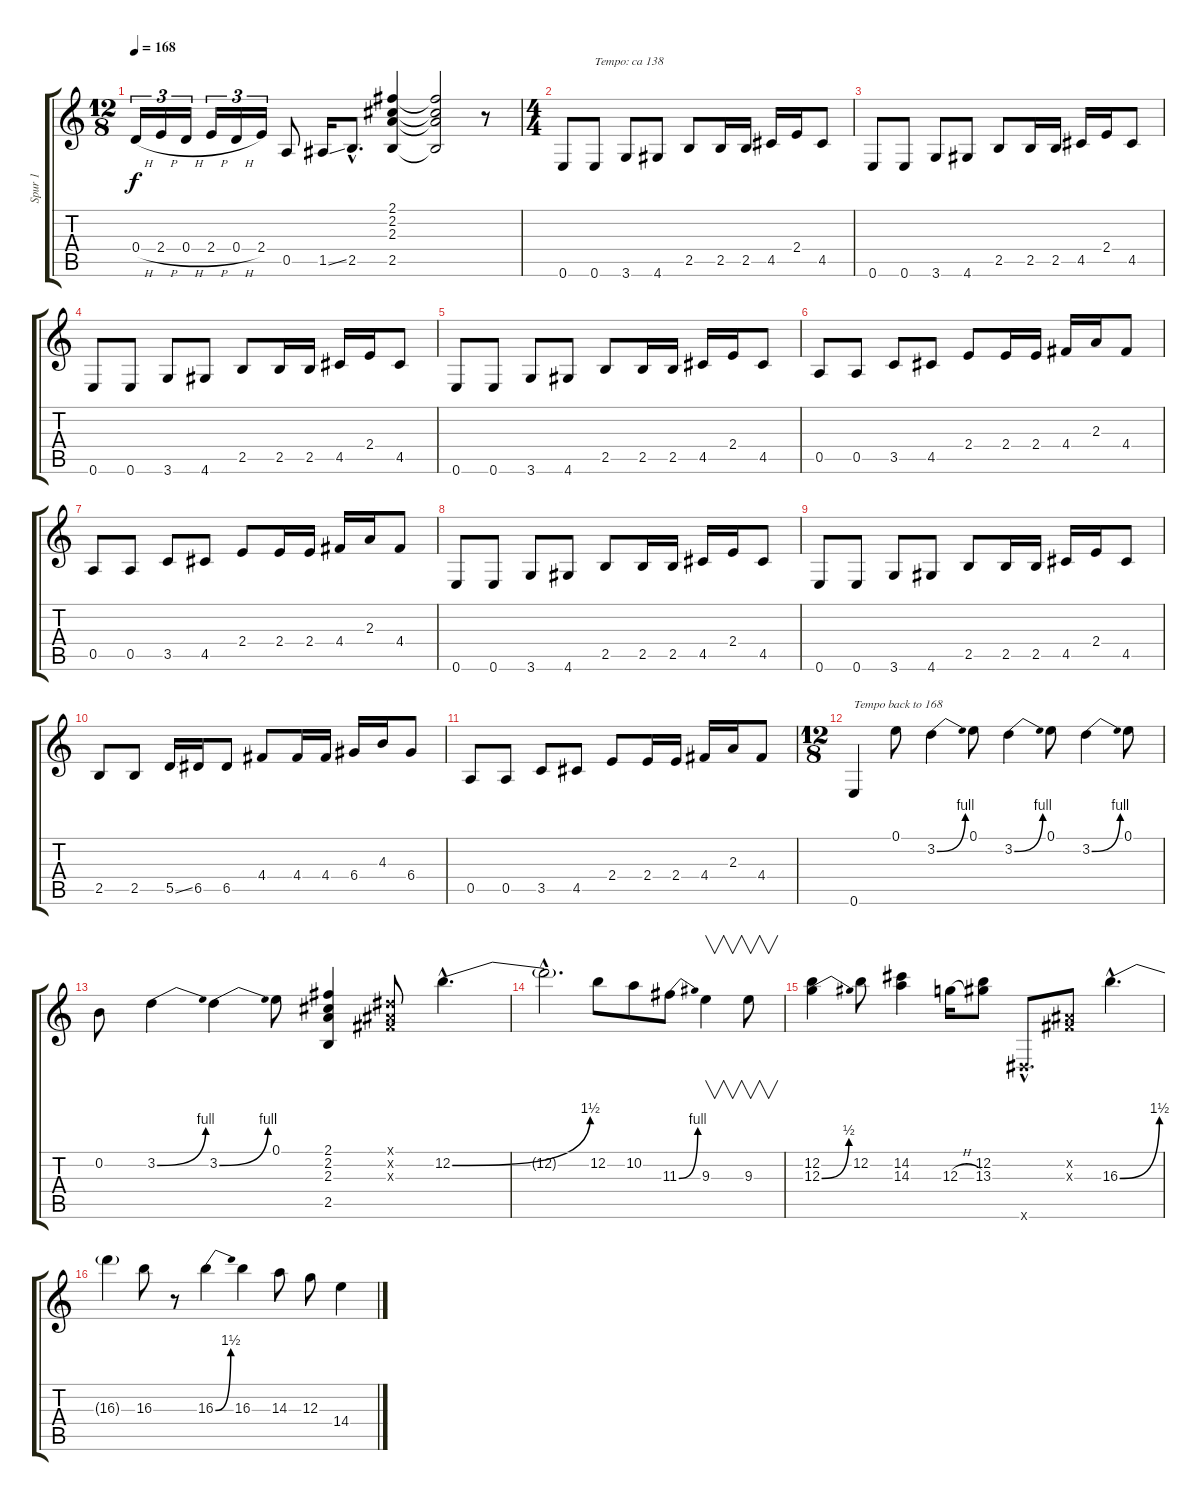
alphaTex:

\track ("Spur 1" "Spur 1") {instrument overdrivenguitar}
\staff {score tabs}
\tuning (E4 B3 G3 D3 A2 E2) {hide}
\ts (12 8)
\tempo 168
\clef g2
\ks c
0.4{h}.16{tu (3 2) dy f} 2.4{h}.16{tu (3 2)} 0.4{h}.16{tu (3 2)} 2.4{h}.16{tu (3 2)} 0.4{h}.16{tu (3 2)} 2.4.16{tu (3 2)} 0.5.8 1.5{ss}.16 2.5{hac}.8{d} (2.1 2.2 2.3 2.5).4 (2.1{t} 2.2{t} 2.3{t} 2.5{t}).2 r.8 |
\ts (4 4)
0.6.8 0.6.8{txt "Tempo: ca 138"} 3.6.8 4.6.8 2.5.8 2.5.16 2.5.16 4.5.16 2.4.16 4.5.8 |
0.6.8 0.6.8 3.6.8 4.6.8 2.5.8 2.5.16 2.5.16 4.5.16 2.4.16 4.5.8 |
0.6.8 0.6.8 3.6.8 4.6.8 2.5.8 2.5.16 2.5.16 4.5.16 2.4.16 4.5.8 |
0.6.8 0.6.8 3.6.8 4.6.8 2.5.8 2.5.16 2.5.16 4.5.16 2.4.16 4.5.8 |
0.5.8 0.5.8 3.5.8 4.5.8 2.4.8 2.4.16 2.4.16 4.4.16 2.3.16 4.4.8 |
0.5.8 0.5.8 3.5.8 4.5.8 2.4.8 2.4.16 2.4.16 4.4.16 2.3.16 4.4.8 |
0.6.8 0.6.8 3.6.8 4.6.8 2.5.8 2.5.16 2.5.16 4.5.16 2.4.16 4.5.8 |
0.6.8 0.6.8 3.6.8 4.6.8 2.5.8 2.5.16 2.5.16 4.5.16 2.4.16 4.5.8 |
2.5.8 2.5.8 5.5{ss}.16 6.5.16 6.5.8 4.4.8 4.4.16 4.4.16 6.4.16 4.3.16 6.4.8 |
0.5.8 0.5.8 3.5.8 4.5.8 2.4.8 2.4.16 2.4.16 4.4.16 2.3.16 4.4.8 |
\ts (12 8)
0.6.4{txt "Tempo back to 168"} 0.1.8 3.2{be (bend 0 0 60 4)}.4 0.1.8 3.2{be (bend 0 0 60 4)}.4 0.1.8 3.2{be (bend 0 0 60 4)}.4 0.1.8 |
0.2.8 3.2{be (bend 0 0 60 4)}.4 3.2{be (bend 0 0 60 4)}.4 0.1.8 (2.1 2.2 2.3 2.5).4 (-1.1{x} -1.2{x} -1.3{x}).8 12.2{be (bend 0 0 60 6) hac}.4{d} |
12.2{hac t}.2{d} 12.2.8 10.2.8 11.3{be (bend 0 0 60 4)}.8 9.3.4{v} 9.3.8{v} |
(12.2 12.3{be (bend 0 0 60 2)}).4 12.2.8 (14.2 14.3).4 12.3{h}.16 (12.2 13.3).8 -1.6{hac x}.8{d} (-1.2{x} -1.3{x}).8 16.3{be (bend 0 0 60 6) hac}.4{d} |
16.3{t}.4 16.3.8 r.8 16.3{be (bend 0 0 60 6)}.4 16.3.4 14.3.8 12.3.8 14.4.4
